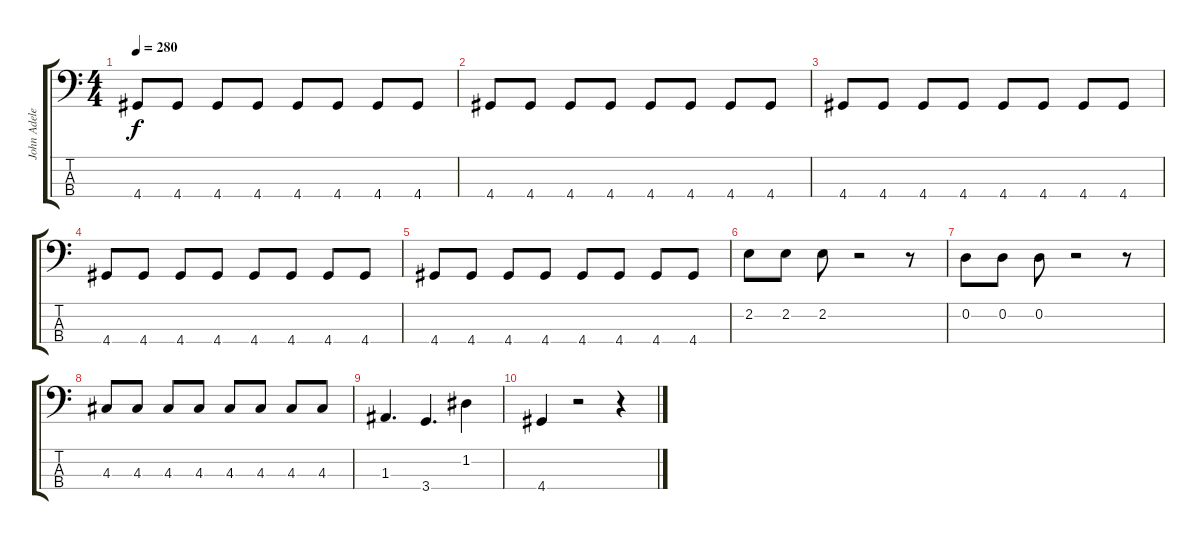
\track ("John Adelerte (Bass)" "John Adele") {instrument electricbassfinger}
\staff {score tabs}
\tuning (G2 D2 A1 E1) {hide}
\ts (4 4)
\tempo 280
\clef f4
\ks c
4.4.8{dy f} 4.4.8 4.4.8 4.4.8 4.4.8 4.4.8 4.4.8 4.4.8 |
4.4.8 4.4.8 4.4.8 4.4.8 4.4.8 4.4.8 4.4.8 4.4.8 |
4.4.8 4.4.8 4.4.8 4.4.8 4.4.8 4.4.8 4.4.8 4.4.8 |
4.4.8 4.4.8 4.4.8 4.4.8 4.4.8 4.4.8 4.4.8 4.4.8 |
4.4.8 4.4.8 4.4.8 4.4.8 4.4.8 4.4.8 4.4.8 4.4.8 |
2.2.8 2.2.8 2.2.8 r.2 r.8 |
0.2.8 0.2.8 0.2.8 r.2 r.8 |
4.3.8 4.3.8 4.3.8 4.3.8 4.3.8 4.3.8 4.3.8 4.3.8 |
1.3.4{d} 3.4.4{d} 1.2.4 |
4.4.4 r.2 r.4
